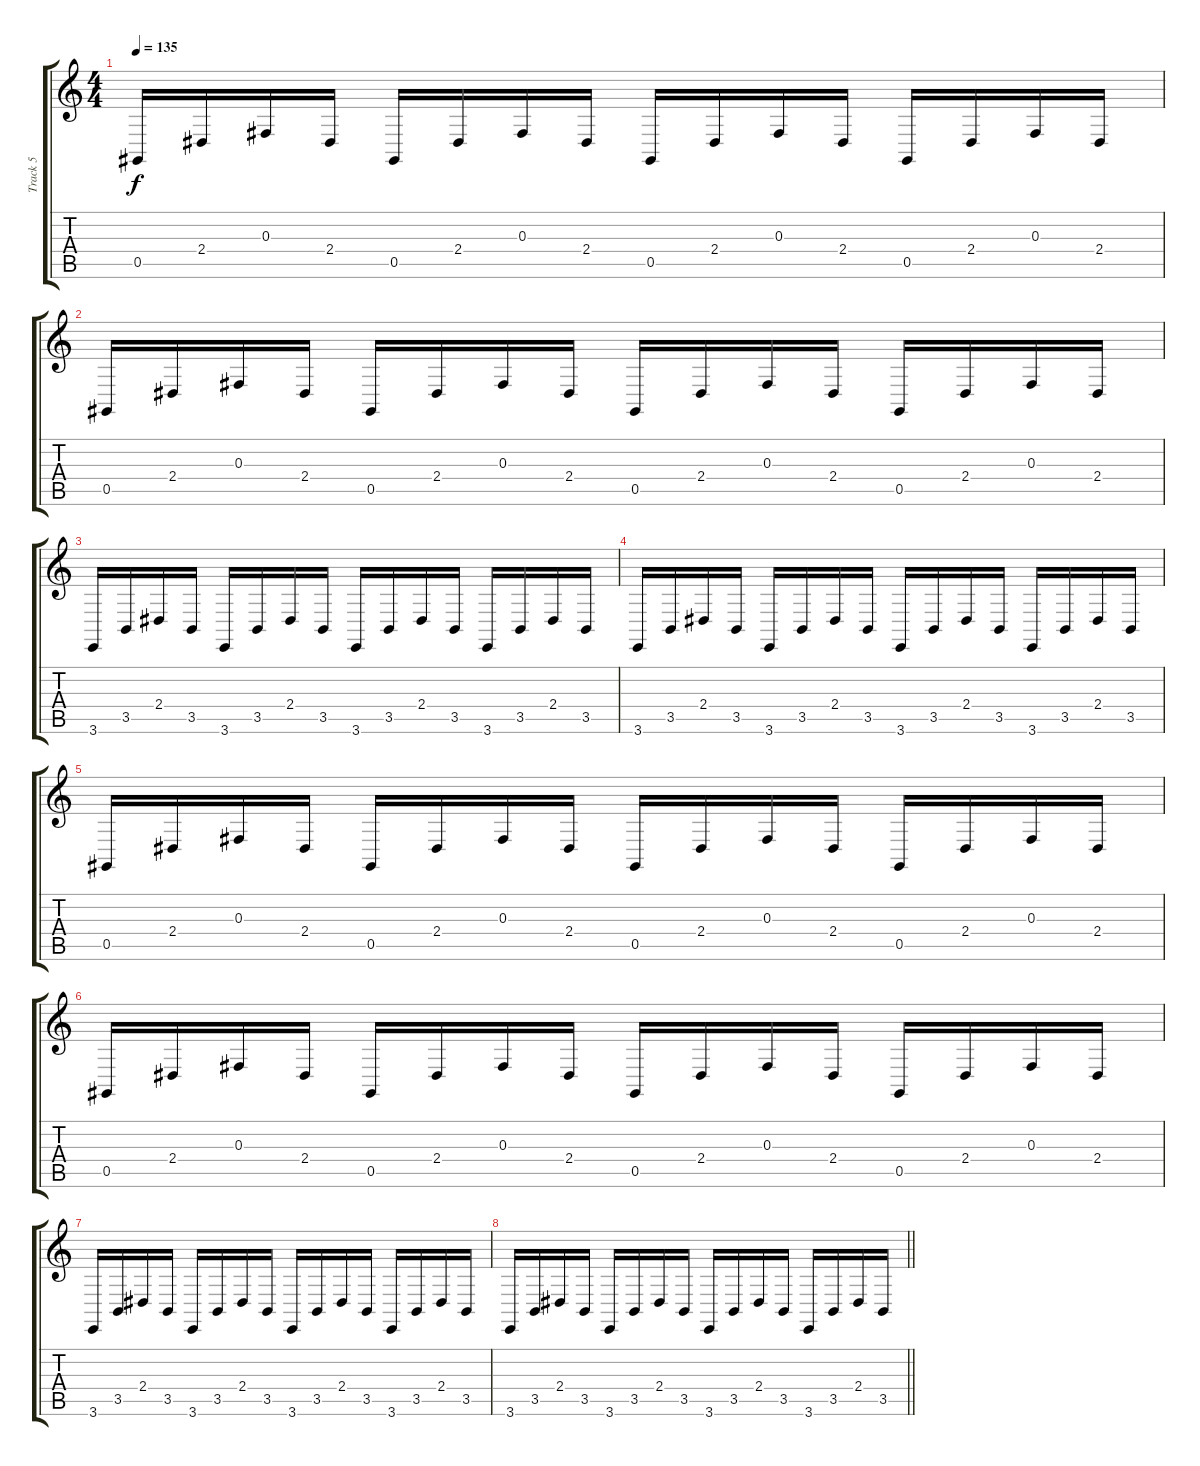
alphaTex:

\track ("Track 5" "Track 5") {instrument lead1square}
\staff {score tabs}
\tuning (Eb4 Bb3 Gb3 Db3 Ab2 Db2) {hide}
\ts (4 4)
\tempo 135
\clef g2
\ks c
0.5.16{dy f} 2.4.16 0.3.16 2.4.16 0.5.16 2.4.16 0.3.16 2.4.16 0.5.16 2.4.16 0.3.16 2.4.16 0.5.16 2.4.16 0.3.16 2.4.16 |
0.5.16 2.4.16 0.3.16 2.4.16 0.5.16 2.4.16 0.3.16 2.4.16 0.5.16 2.4.16 0.3.16 2.4.16 0.5.16 2.4.16 0.3.16 2.4.16 |
3.6.16 3.5.16 2.4.16 3.5.16 3.6.16 3.5.16 2.4.16 3.5.16 3.6.16 3.5.16 2.4.16 3.5.16 3.6.16 3.5.16 2.4.16 3.5.16 |
3.6.16 3.5.16 2.4.16 3.5.16 3.6.16 3.5.16 2.4.16 3.5.16 3.6.16 3.5.16 2.4.16 3.5.16 3.6.16 3.5.16 2.4.16 3.5.16 |
0.5.16 2.4.16 0.3.16 2.4.16 0.5.16 2.4.16 0.3.16 2.4.16 0.5.16 2.4.16 0.3.16 2.4.16 0.5.16 2.4.16 0.3.16 2.4.16 |
0.5.16 2.4.16 0.3.16 2.4.16 0.5.16 2.4.16 0.3.16 2.4.16 0.5.16 2.4.16 0.3.16 2.4.16 0.5.16 2.4.16 0.3.16 2.4.16 |
3.6.16 3.5.16 2.4.16 3.5.16 3.6.16 3.5.16 2.4.16 3.5.16 3.6.16 3.5.16 2.4.16 3.5.16 3.6.16 3.5.16 2.4.16 3.5.16 |
\barLineRight lightlight
3.6.16 3.5.16 2.4.16 3.5.16 3.6.16 3.5.16 2.4.16 3.5.16 3.6.16 3.5.16 2.4.16 3.5.16 3.6.16 3.5.16 2.4.16 3.5.16
